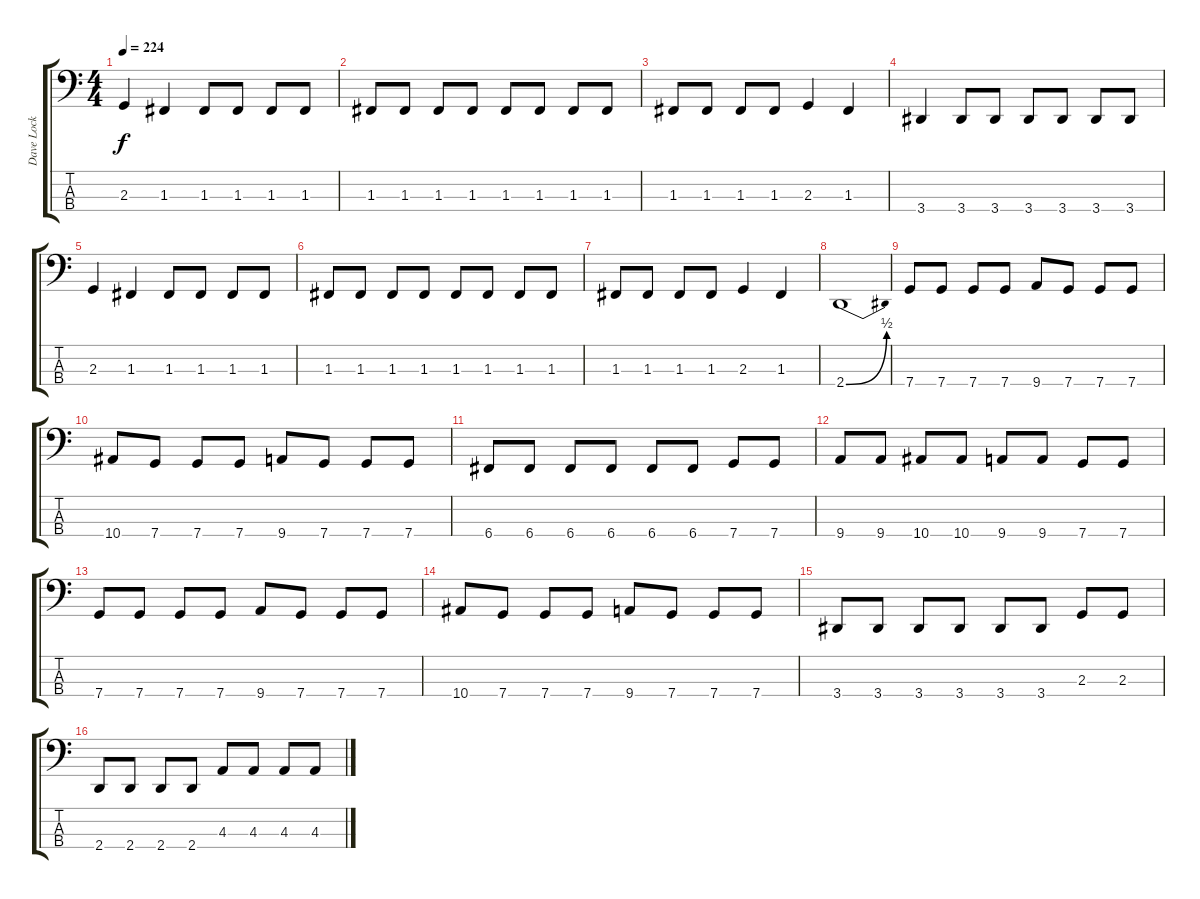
\track ("Dave Lock" "Dave Lock") {instrument electricbassfinger}
\staff {score tabs}
\tuning (Eb2 Bb1 F1 C1) {hide}
\ts (4 4)
\tempo 224
\clef f4
\ks c
2.3.4{dy f} 1.3.4 1.3.8 1.3.8 1.3.8 1.3.8 |
1.3.8 1.3.8 1.3.8 1.3.8 1.3.8 1.3.8 1.3.8 1.3.8 |
1.3.8 1.3.8 1.3.8 1.3.8 2.3.4 1.3.4 |
3.4.4 3.4.8 3.4.8 3.4.8 3.4.8 3.4.8 3.4.8 |
2.3.4 1.3.4 1.3.8 1.3.8 1.3.8 1.3.8 |
1.3.8 1.3.8 1.3.8 1.3.8 1.3.8 1.3.8 1.3.8 1.3.8 |
1.3.8 1.3.8 1.3.8 1.3.8 2.3.4 1.3.4 |
2.4{be (bend 0 0 60 2)}.1 |
7.4.8 7.4.8 7.4.8 7.4.8 9.4.8 7.4.8 7.4.8 7.4.8 |
10.4.8 7.4.8 7.4.8 7.4.8 9.4.8 7.4.8 7.4.8 7.4.8 |
6.4.8 6.4.8 6.4.8 6.4.8 6.4.8 6.4.8 7.4.8 7.4.8 |
9.4.8 9.4.8 10.4.8 10.4.8 9.4.8 9.4.8 7.4.8 7.4.8 |
7.4.8 7.4.8 7.4.8 7.4.8 9.4.8 7.4.8 7.4.8 7.4.8 |
10.4.8 7.4.8 7.4.8 7.4.8 9.4.8 7.4.8 7.4.8 7.4.8 |
3.4.8 3.4.8 3.4.8 3.4.8 3.4.8 3.4.8 2.3.8 2.3.8 |
2.4.8 2.4.8 2.4.8 2.4.8 4.3.8 4.3.8 4.3.8 4.3.8
